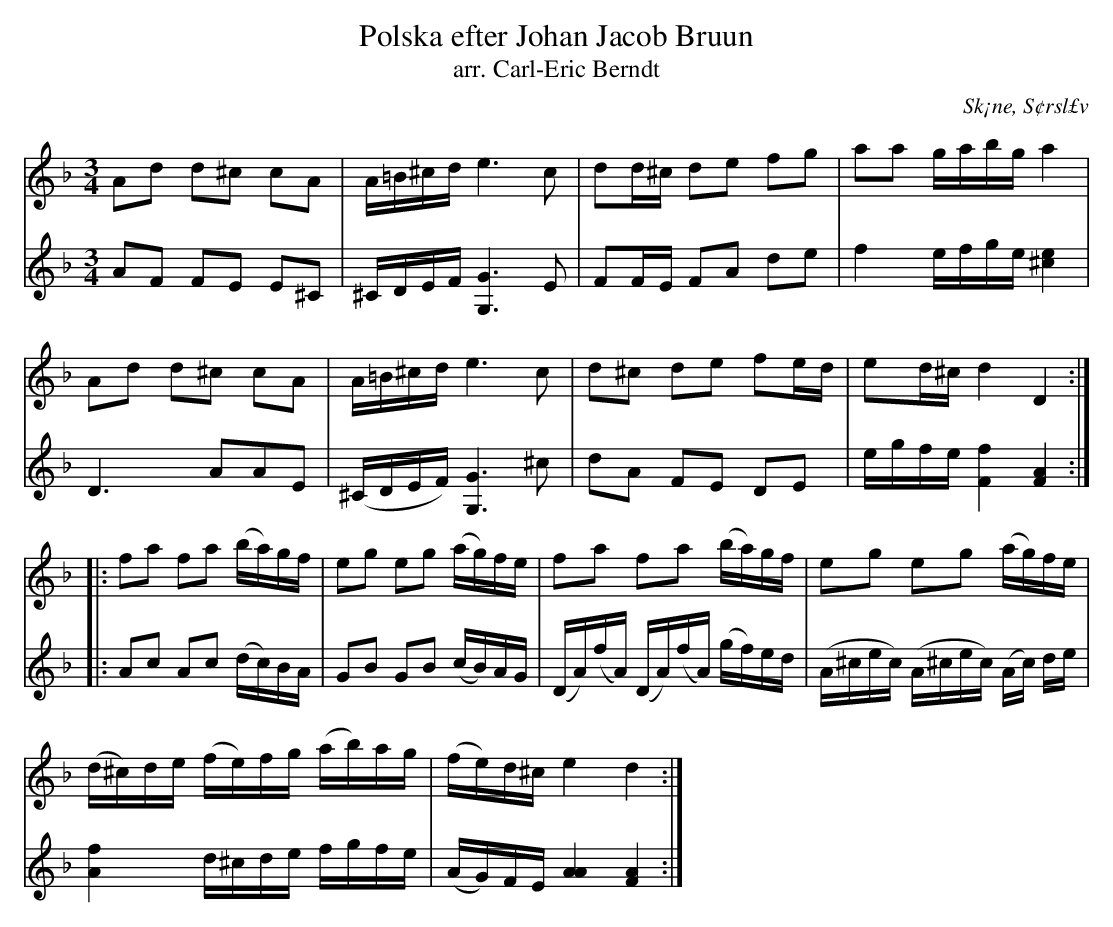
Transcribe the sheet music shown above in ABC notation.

X:1
T:Polska efter Johan Jacob Bruun
T:arr. Carl-Eric Berndt
O:Sk¡ne, S¢rsl£v
M:3/4
L:1/8
K:Dm
V:1
Ad d^c cA | A/=B/^c/d/ e2>c2 | dd/^c/ de fg | aa g/a/b/g/ a2 |
Ad d^c cA | A/=B/^c/d/ e2>c2 | d^c de fe/d/ | ed/^c/ d2 D2 ::
fa fa (b/a/)g/f/ | eg eg (a/g/)f/e/ | fa fa (b/a/)g/f/ | eg eg (a/g/)f/e/ |
(d/^c/)d/e/ (f/e/)f/g/ (a/b/)a/g/ | (f/e/)d/^c/ e2 d2 :|
V:2
AF FE E^C | ^C/D/E/F/ [G2G,2]>E2 | FF/E/ FA de | f2 e/f/g/e/ [e2^c2] |
D3 AAE | (^C/D/E/F/) [G2G,2]>^c2 | dA FE DE |¤e/g/f/e/ [f2F2] [A2F2] ::
Ac Ac (d/c/)B/A/ | GB GB (c/B/)A/G/ | (D/A/)(f/A/) (D/A/)(f/A/) (g/f/)e/d/ | (A/^c/e/c/) (A/^c/e/c/) (A/c/) d/e/ |
[f2A2] d/^c/d/e/ f/g/f/e/ | (A/G/)F/E/ [A2A2] [F2A2] :|
V:3
